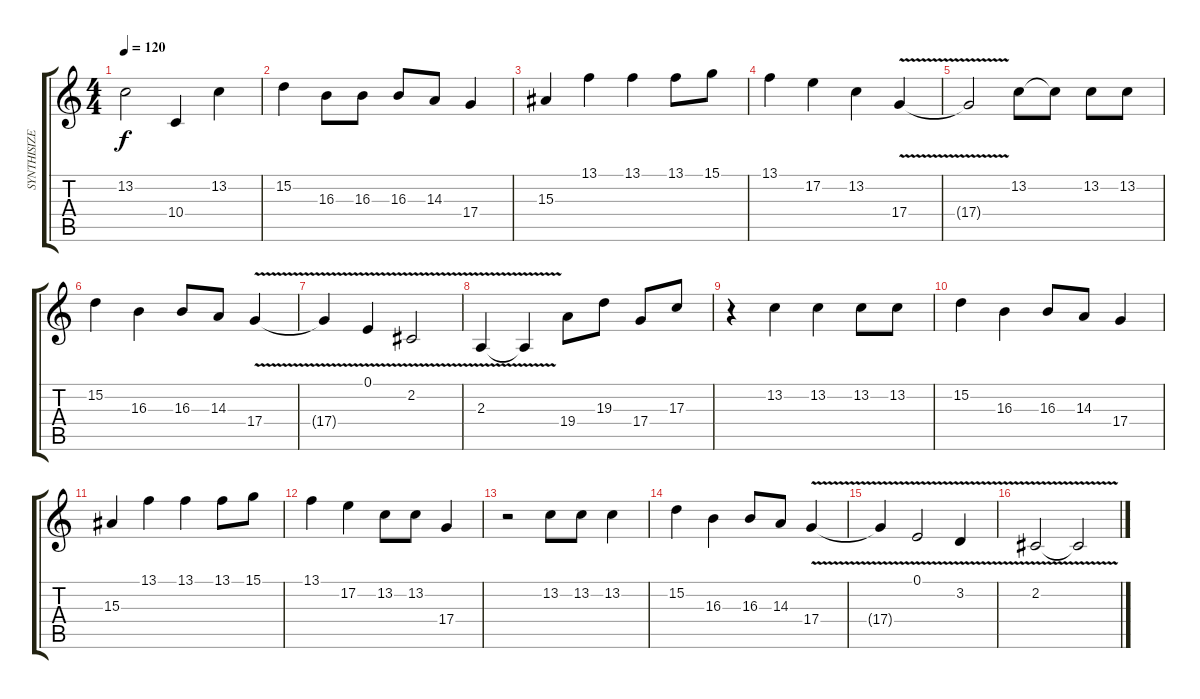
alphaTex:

\track ("SYNTHISIZER 2" "SYNTHISIZE") {instrument synthstrings1}
\staff {score tabs}
\tuning (E4 B3 G3 D3 A2 E2) {hide}
\ts (4 4)
\tempo 120
\clef g2
\ks c
13.2.2{dy f} 10.4.4 13.2.4 |
15.2.4 16.3.8 16.3.8 16.3.8 14.3.8 17.4.4 |
15.3.4 13.1.4 13.1.4 13.1.8 15.1.8 |
13.1.4 17.2.4 13.2.4 17.4{v}.4 |
17.4{t}.2 13.2.8 13.2{t}.8 13.2.8 13.2.8 |
15.2.4 16.3.4 16.3.8 14.3.8 17.4{v}.4 |
17.4{t}.4 0.1{v}.4 2.2{v}.2 |
2.3{v}.4 2.3{t}.4 19.4.8 19.3.8 17.4.8 17.3.8 |
r.4 13.2.4 13.2.4 13.2.8 13.2.8 |
15.2.4 16.3.4 16.3.8 14.3.8 17.4.4 |
15.3.4 13.1.4 13.1.4 13.1.8 15.1.8 |
13.1.4 17.2.4 13.2.8 13.2.8 17.4.4 |
r.2 13.2.8 13.2.8 13.2.4 |
15.2.4 16.3.4 16.3.8 14.3.8 17.4{v}.4 |
17.4{t}.4 0.1{v}.2 3.2{v}.4 |
2.2{v}.2 2.2{t}.2
